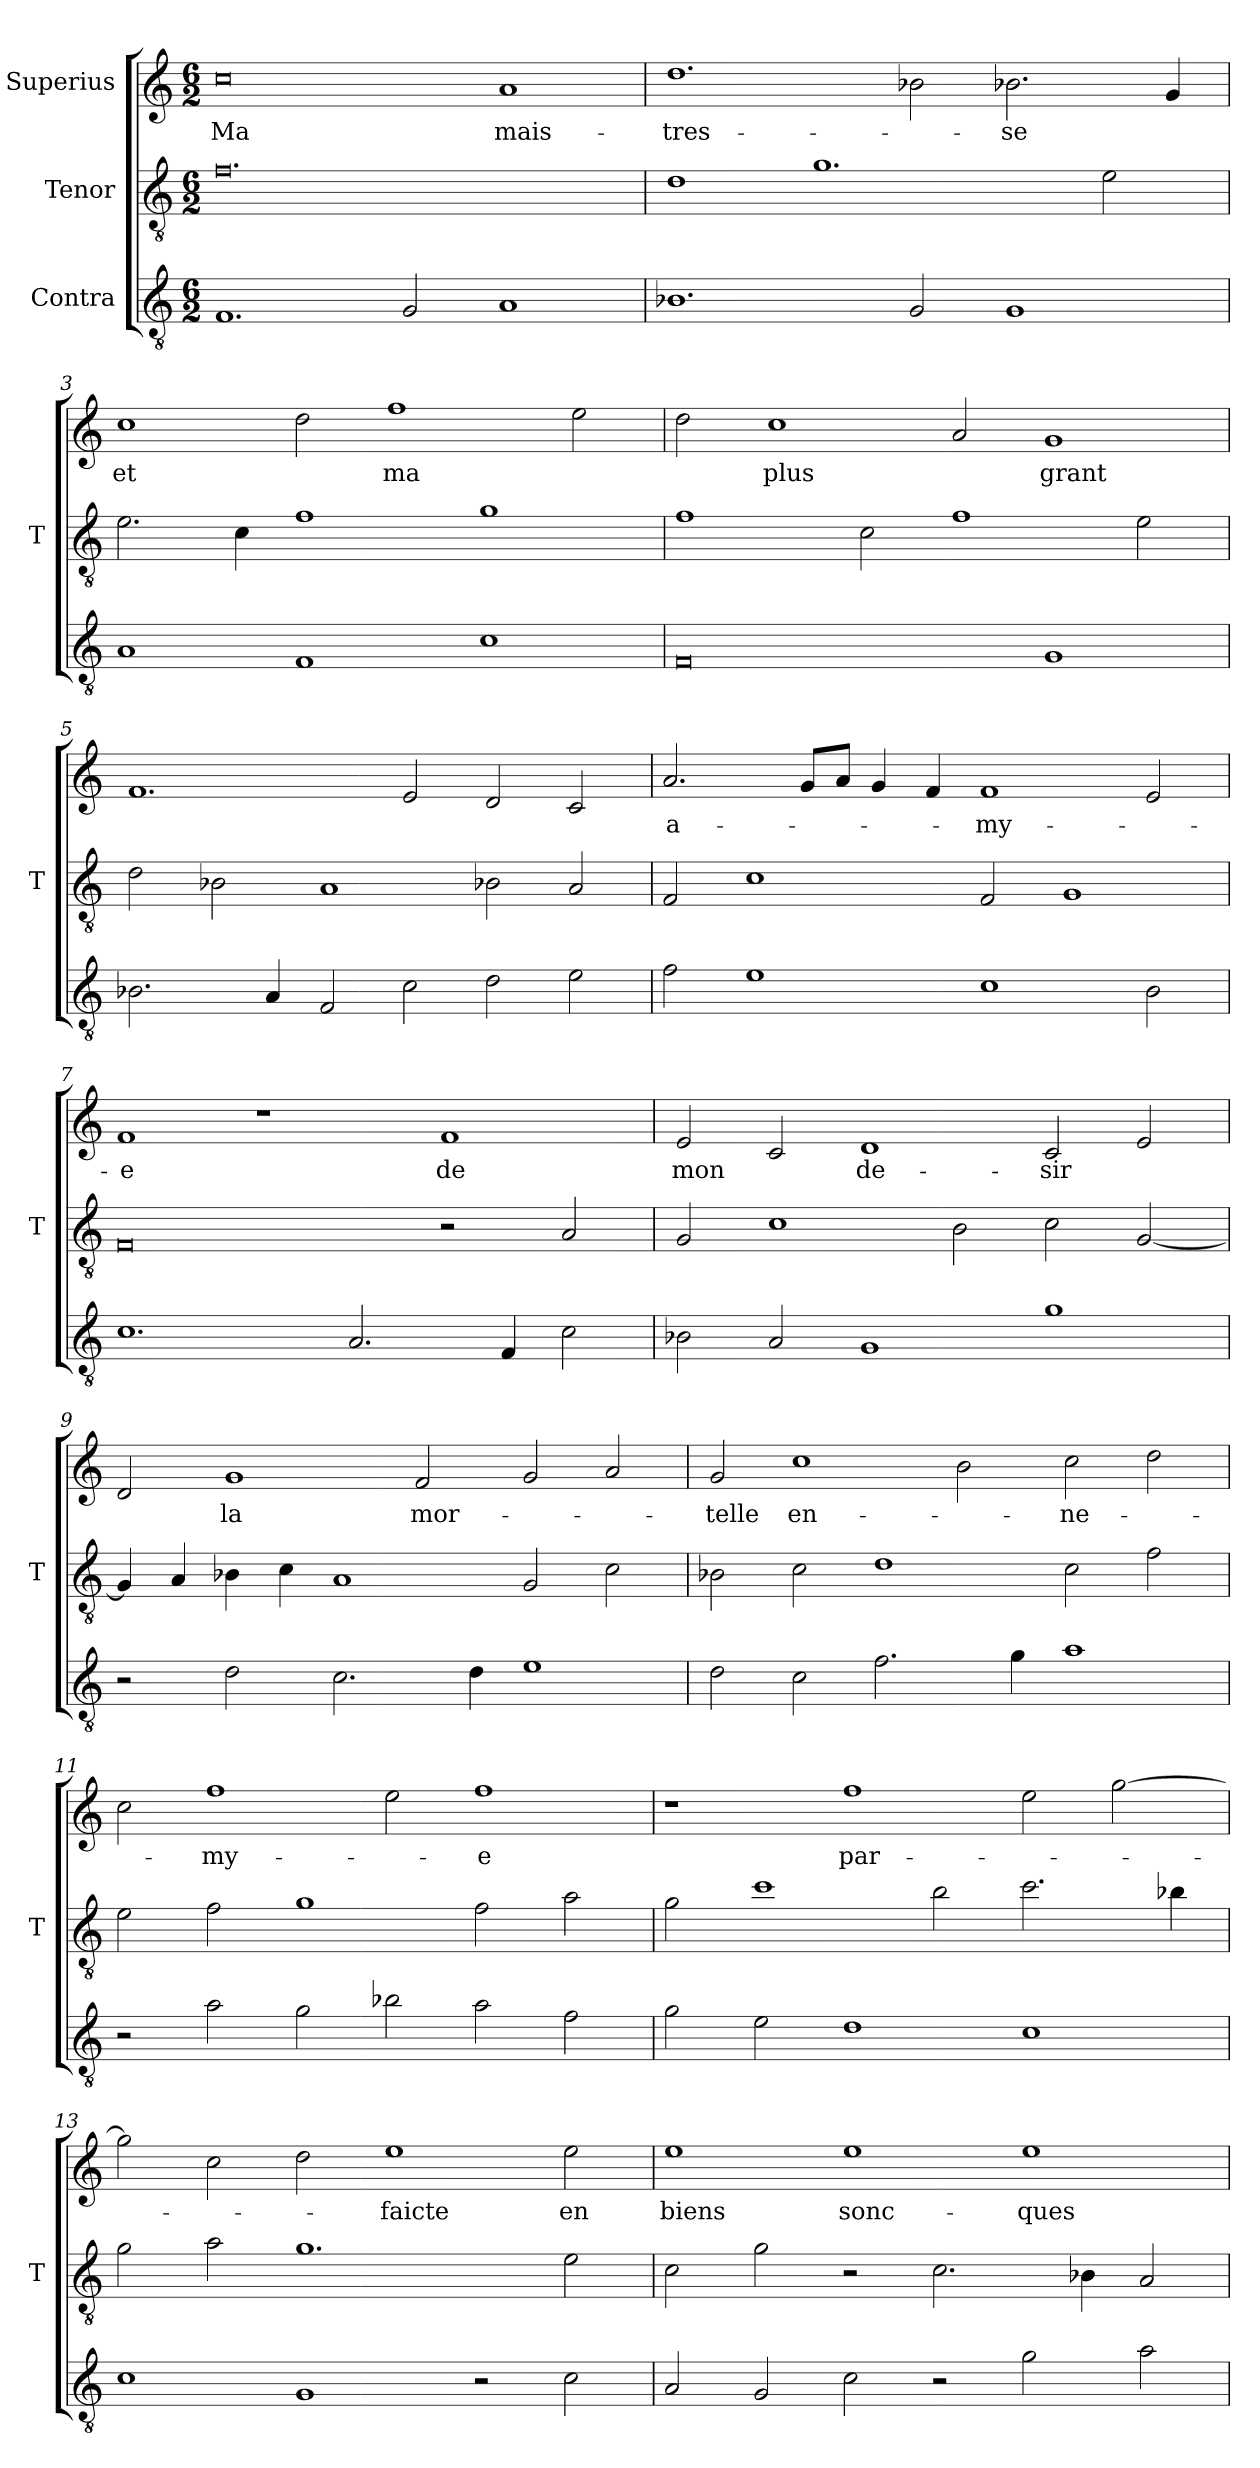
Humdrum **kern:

**kern	**kern	**kern	**text
*part3	*part2	*part1	*part1
*staff3	*staff2	*staff1	*staff1
*I"Contra	*I"Tenor	*I"Superius	*
*	*I'T	*	*
*clefGv2	*clefGv2	*clefG2	*
*M6/2	*M6/2	*M6/2	*
=1	=1	=1	=1
1.F	0.f	0cc	-Ma
2G	.	.	.
1A	.	1a	mais-
=2	=2	=2	=2
1.B-X	1d	1.dd	-tres-
.	1.g	.	.
2G	.	2b-X	.
1G	.	2.b-X	-se
.	2e	.	.
.	.	4g	.
=3	=3	=3	=3
1A	2.e	1cc	-et
.	4c	.	.
1F	1f	2dd	.
.	.	1ff	-ma
1c	1g	.	.
.	.	2ee	.
=4	=4	=4	=4
0F	1f	2dd	.
.	.	1cc	-plus
.	2c	.	.
.	1f	2a	.
1G	.	1g	-grant
.	2e	.	.
=5	=5	=5	=5
2.B-X	2d	1.f	.
.	2B-X	.	.
4A	.	.	.
2F	1A	.	.
2c	.	2e	.
2d	2B-X	2d	.
2e	2A	2c	.
=6	=6	=6	=6
2f	2F	2.a	a-
1e	1c	.	.
.	.	8g/L	.
.	.	8a/J	.
.	.	4g	.
.	.	4f	.
1c	2F	1f	-my-
.	1G	.	.
2B	.	2e	.
=7	=7	=7	=7
1.c	0F	1f	-e
.	.	1r	.
2.A	.	.	.
.	2r	1f	-de
4F	.	.	.
2c	2A	.	.
=8	=8	=8	=8
2B-X	2G	2e	-mon
2A	1c	2c	.
1G	.	1d	de-
.	2B	.	.
1g	2c	2c	-sir
.	[2G	2e	.
=9	=9	=9	=9
2r	4G]	2d	.
.	4A	.	.
2d	4B-X	1g	-la
.	4c	.	.
2.c	1A	.	.
.	.	2f	mor-
4d	.	.	.
1e	2G	2g	.
.	2c	2a	.
=10	=10	=10	=10
2d	2B-X	2g	-telle
2c	2c	1cc	en-
2.f	1d	.	.
.	.	2b	.
4g	.	.	.
1a	2c	2cc	-ne-
.	2f	2dd	.
=11	=11	=11	=11
2r	2e	2cc	.
2a	2f	1ff	-my-
2g	1g	.	.
2b-X	.	2ee	.
2a	2f	1ff	-e
2f	2a	.	.
=12	=12	=12	=12
2g	2g	1r	.
2e	1cc	.	.
1d	.	1ff	par-
.	2b	.	.
1c	2.cc	2ee	.
.	.	[2gg	.
.	4b-X	.	.
=13	=13	=13	=13
1c	2g	2gg]	.
.	2a	2cc	.
1G	1.g	2dd	.
.	.	1ee	-faicte
2r	.	.	.
2c	2e	2ee	-en
=14	=14	=14	=14
2A	2c	1ee	-biens
2G	2g	.	.
2c	2r	1ee	sonc-
2r	2.c	.	.
2g	.	1ee	-ques
.	4B-X	.	.
2a	2A	.	.
=	=	=	=
*-	*-	*-	*-
